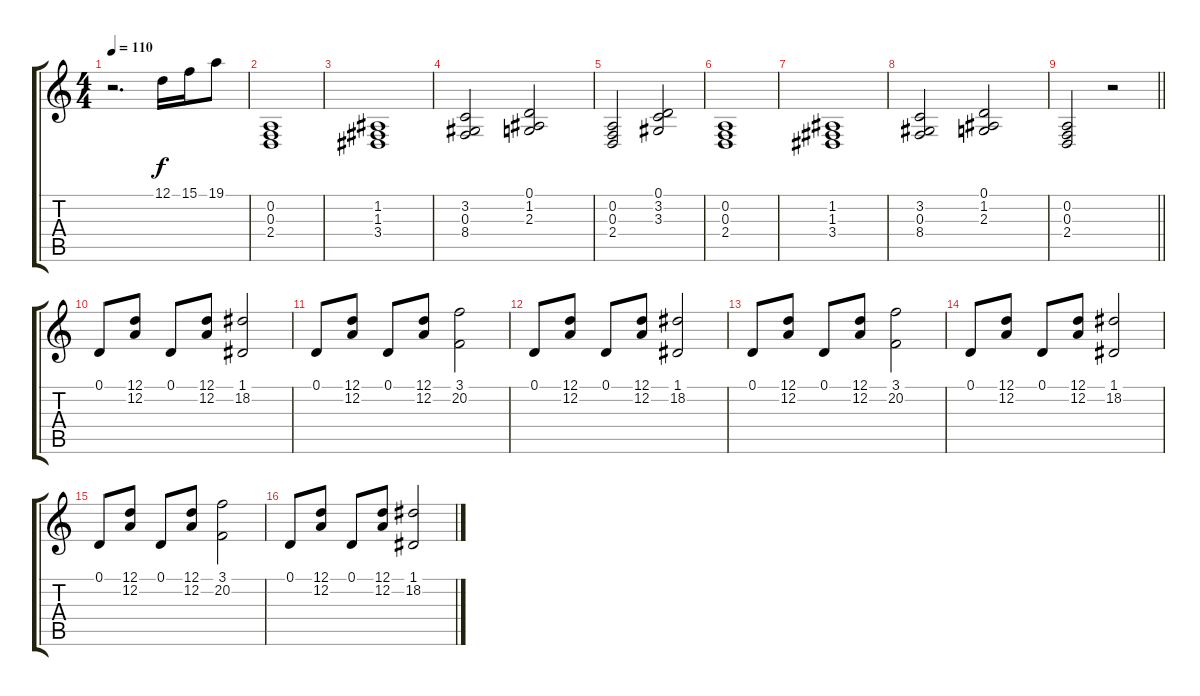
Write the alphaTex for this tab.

\track "" {instrument choiraahs}
\staff {score tabs}
\tuning (D4 A3 F3 C3 G2 D2) {hide}
\ts (4 4)
\tempo 110
\clef g2
\ks c
r.2{d dy f} 12.1.16 15.1.16 19.1.8 |
(0.2 0.3 2.4).1 |
(1.2 1.3 3.4).1 |
(3.2 0.3 8.4).2 (0.1 1.2 2.3).2 |
(0.2 0.3 2.4).2 (0.1 3.2 3.3).2 |
(0.2 0.3 2.4).1 |
(1.2 1.3 3.4).1 |
(3.2 0.3 8.4).2 (0.1 1.2 2.3).2 |
\barLineRight lightlight
(0.2 0.3 2.4).2 r.2 |
0.1.8 (12.1 12.2).8 0.1.8 (12.1 12.2).8 (1.1 18.2).2 |
0.1.8 (12.1 12.2).8 0.1.8 (12.1 12.2).8 (3.1 20.2).2 |
0.1.8 (12.1 12.2).8 0.1.8 (12.1 12.2).8 (1.1 18.2).2 |
0.1.8 (12.1 12.2).8 0.1.8 (12.1 12.2).8 (3.1 20.2).2 |
0.1.8 (12.1 12.2).8 0.1.8 (12.1 12.2).8 (1.1 18.2).2 |
0.1.8 (12.1 12.2).8 0.1.8 (12.1 12.2).8 (3.1 20.2).2 |
0.1.8 (12.1 12.2).8 0.1.8 (12.1 12.2).8 (1.1 18.2).2
